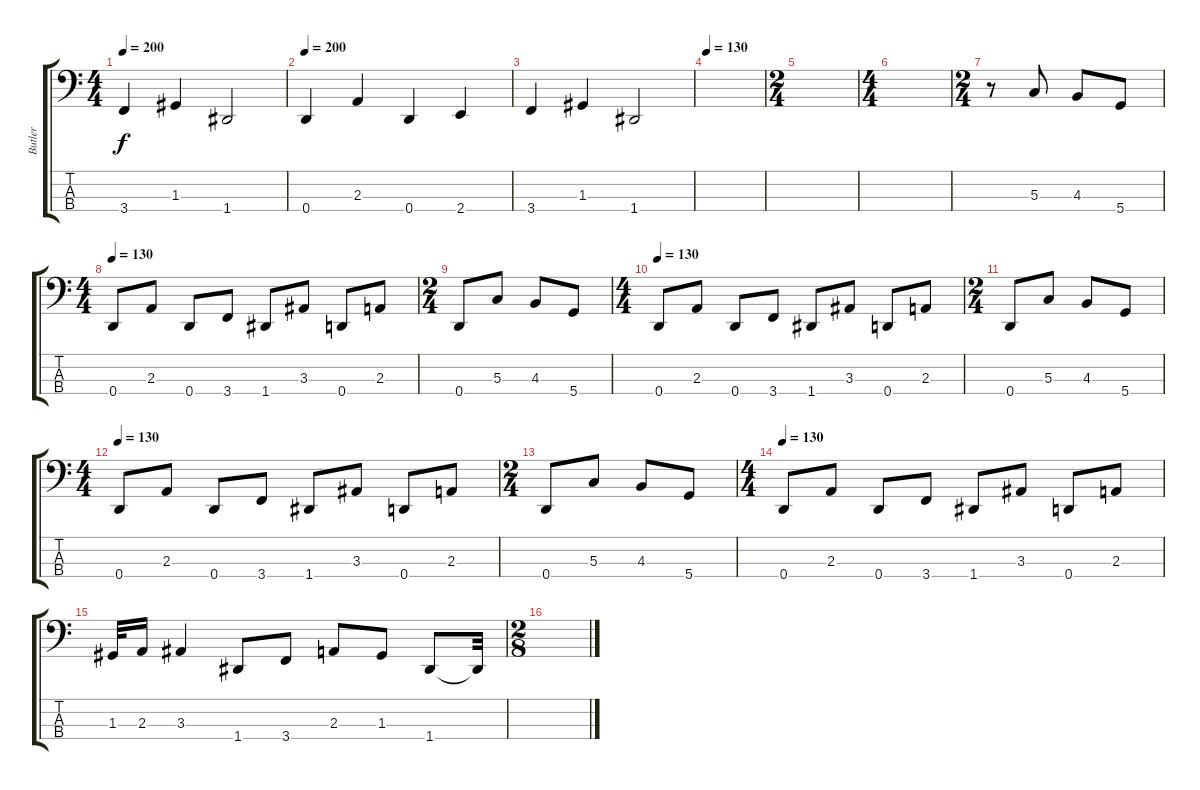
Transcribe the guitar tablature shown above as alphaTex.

\track ("Butler" "Butler") {instrument electricbasspick}
\staff {score tabs}
\tuning (F2 C2 G1 D1) {hide}
\ts (4 4)
\tempo 200
\clef f4
\ks c
3.4.4{dy f} 1.3.4 1.4.2 |
\tempo 200
0.4.4 2.3.4 0.4.4 2.4.4 |
3.4.4 1.3.4 1.4.2 |
\tempo 130
|
\ts (2 4)
|
\ts (4 4)
|
\ts (2 4)
r.8 5.3.8 4.3.8 5.4.8 |
\ts (4 4)
\tempo 130
0.4.8 2.3.8 0.4.8 3.4.8 1.4.8 3.3.8 0.4.8 2.3.8 |
\ts (2 4)
0.4.8 5.3.8 4.3.8 5.4.8 |
\ts (4 4)
\tempo 130
0.4.8 2.3.8 0.4.8 3.4.8 1.4.8 3.3.8 0.4.8 2.3.8 |
\ts (2 4)
0.4.8 5.3.8 4.3.8 5.4.8 |
\ts (4 4)
\tempo 130
0.4.8 2.3.8 0.4.8 3.4.8 1.4.8 3.3.8 0.4.8 2.3.8 |
\ts (2 4)
0.4.8 5.3.8 4.3.8 5.4.8 |
\ts (4 4)
\tempo 130
0.4.8 2.3.8 0.4.8 3.4.8 1.4.8 3.3.8 0.4.8 2.3.8 |
1.3.32 2.3.16 3.3.4 1.4.8 3.4.8 2.3.8 1.3.8 1.4.8 1.4{t}.32 |
\ts (2 8)
